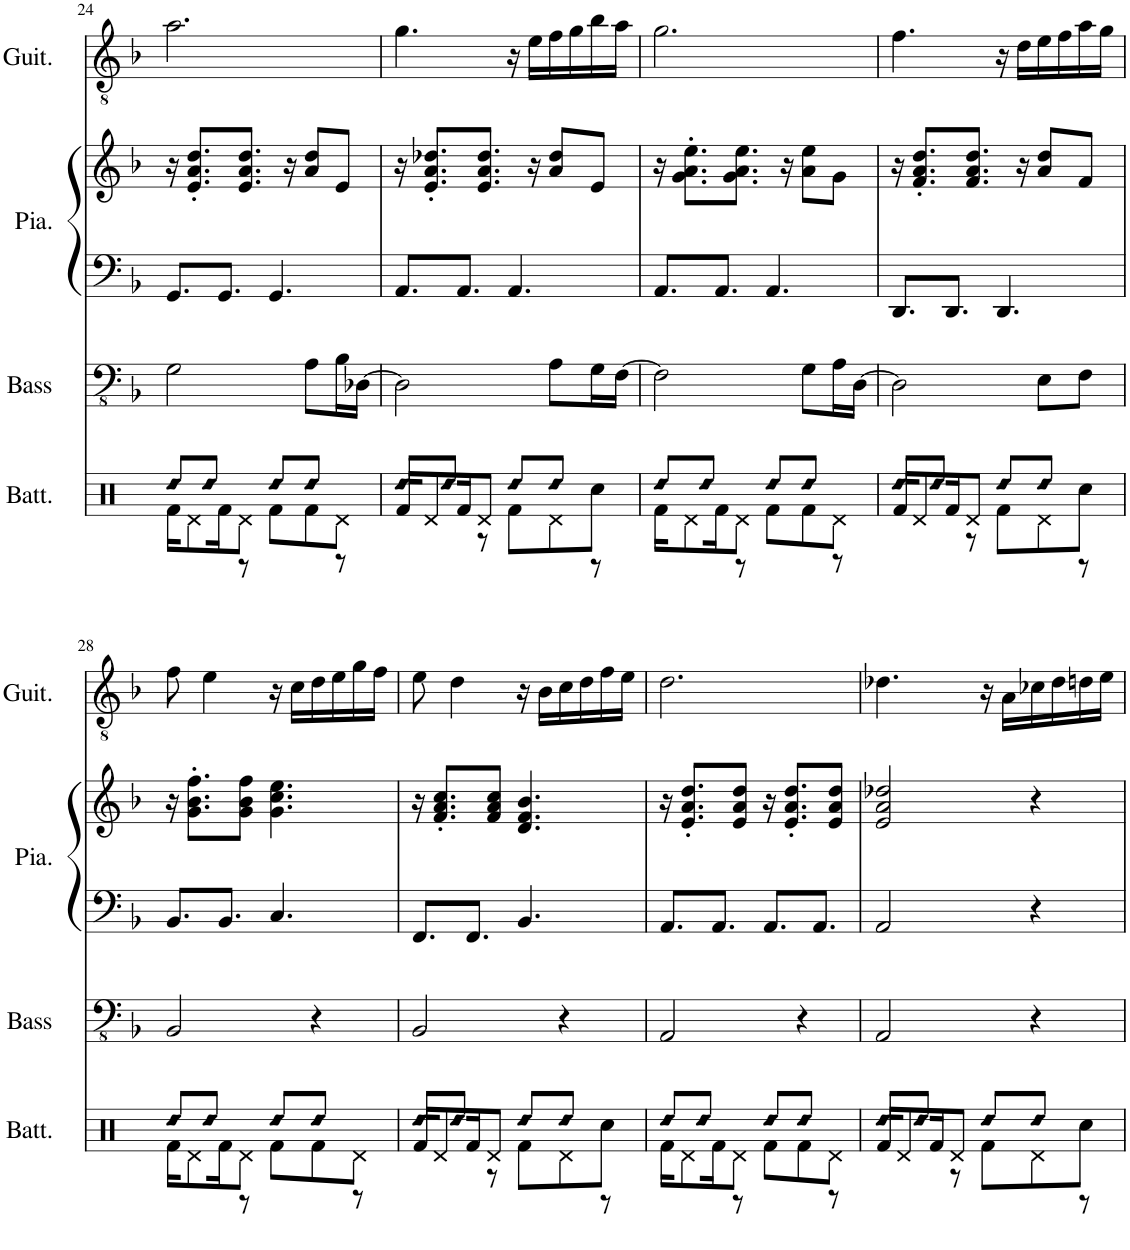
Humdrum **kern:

**kern	**kern	**kern	**kern	**kern
*part4	*part3	*part2	*part2	*part1
*staff5	*staff4	*staff3	*staff2	*staff1
*I"Batterie	*I"Basse acoustique	*I"Piano	*	*I"Guitare acoustique
*I'Batt.	*I'Bass	*I'Pia.	*	*I'Guit.
!!LO:PB:g=z
*clefX	*clefFv4	*clefF4	*clefG2	*clefGv2
*k[]	*k[b-]	*k[b-]	*k[b-]	*k[b-]
*M6/8	*M6/8	*M6/8	*M6/8	*M6/8
=24	=24	=24	=24	=24
*^	*	*	*	*
!	!LO:N:head=diamond	!	!	!	!
16Rf\KL	8Rdd/L	2GG\	8.GG/L	16r	2.a\
8Rd\	.	.	.	8.e/' 8.a/' 8.dd/'L	.
!	!LO:N:head=diamond	!	!	!	!
.	8Rdd/J	.	.	.	.
16Rf\K	.	.	8.GG/J	.	.
8Rd\J	8r	.	.	8.e/ 8.a/ 8.dd/J	.
!	!LO:N:head=diamond	!	!	!	!
8Rf\L	8Rdd/L	.	4.GG/	.	.
.	.	.	.	16r	.
!	!LO:N:head=diamond	!	!	!	!
8Rf\	8Rdd/J	8AA\L	.	8a/ 8dd/L	.
8Rd\J	8r	16BB-\L	.	8e/J	.
.	.	[16DD-X\JJ	.	.	.
=25	=25	=25	=25	=25	=25
!	!LO:N:head=diamond	!	!	!	!
16Rf/KL	8Rdd/L	2DD-\]	8.AA/L	16r	4.g\
8Rd/	.	.	.	8.e/' 8.a/' 8.dd-X/'L	.
!	!LO:N:head=diamond	!	!	!	!
.	8Rdd/J	.	.	.	.
16Rf/K	.	.	8.AA/J	.	.
8Rd/J	8r	.	.	8.e/ 8.a/ 8.dd-/J	.
!	!LO:N:head=diamond	!	!	!	!
8Rf\L	8Rdd/L	.	4.AA/	.	16r
.	.	.	.	16r	16e\LL
!	!LO:N:head=diamond	!	!	!	!
8Rd\	8Rdd/J	8AA\L	.	8a/ 8dd-/L	16f\
.	.	.	.	.	16g\
8Rcc\J	8r	16GG\L	.	8e/J	16b-\
.	.	[16FF\JJ	.	.	16a\JJ
=26	=26	=26	=26	=26	=26
!	!LO:N:head=diamond	!	!	!	!
16Rf\KL	8Rdd/L	2FF\]	8.AA/L	16r	2.g\
8Rd\	.	.	.	8.g\' 8.a\' 8.ee\'L	.
!	!LO:N:head=diamond	!	!	!	!
.	8Rdd/J	.	.	.	.
16Rf\K	.	.	8.AA/J	.	.
8Rd\J	8r	.	.	8.g\ 8.a\ 8.ee\J	.
!	!LO:N:head=diamond	!	!	!	!
8Rf\L	8Rdd/L	.	4.AA/	.	.
.	.	.	.	16r	.
!	!LO:N:head=diamond	!	!	!	!
8Rf\	8Rdd/J	8GG\L	.	8a\ 8ee\L	.
8Rd\J	8r	16AA\L	.	8g\J	.
.	.	[16DD\JJ	.	.	.
=27	=27	=27	=27	=27	=27
!	!LO:N:head=diamond	!	!	!	!
16Rf/KL	8Rdd/L	2DD\]	8.DD/L	16r	4.f\
8Rd/	.	.	.	8.f/' 8.a/' 8.dd/'L	.
!	!LO:N:head=diamond	!	!	!	!
.	8Rdd/J	.	.	.	.
16Rf/K	.	.	8.DD/J	.	.
8Rd/J	8r	.	.	8.f/ 8.a/ 8.dd/J	.
!	!LO:N:head=diamond	!	!	!	!
8Rf\L	8Rdd/L	.	4.DD/	.	16r
.	.	.	.	16r	16d\LL
!	!LO:N:head=diamond	!	!	!	!
8Rd\	8Rdd/J	8EE\L	.	8a/ 8dd/L	16e\
.	.	.	.	.	16f\
8Rcc\J	8r	8FF\J	.	8f/J	16a\
.	.	.	.	.	16g\JJ
!!LO:LB:g=z
=28	=28	=28	=28	=28	=28
!	!LO:N:head=diamond	!	!	!	!
16Rf\KL	8Rdd/L	2BBB-/	8.BB-/L	16r	8f\
8Rd\	.	.	.	8.g\' 8.b-\' 8.ff\'L	.
!	!LO:N:head=diamond	!	!	!	!
.	8Rdd/J	.	.	.	4e\
16Rf\K	.	.	8.BB-/J	.	.
8Rd\J	8r	.	.	8g\ 8b-\ 8ff\J	.
!	!LO:N:head=diamond	!	!	!	!
8Rf\L	8Rdd/L	.	4.C/	4.g\ 4.cc\ 4.ee\	16r
.	.	.	.	.	16c\LL
!	!LO:N:head=diamond	!	!	!	!
8Rf\	8Rdd/J	4r	.	.	16d\
.	.	.	.	.	16e\
8Rd\J	8r	.	.	.	16g\
.	.	.	.	.	16f\JJ
=29	=29	=29	=29	=29	=29
!	!LO:N:head=diamond	!	!	!	!
16Rf/KL	8Rdd/L	2BBB-/	8.FF/L	16r	8e\
8Rd/	.	.	.	8.f/' 8.a/' 8.cc/'L	.
!	!LO:N:head=diamond	!	!	!	!
.	8Rdd/J	.	.	.	4d\
16Rf/K	.	.	8.FF/J	.	.
8Rd/J	8r	.	.	8f/ 8a/ 8cc/J	.
!	!LO:N:head=diamond	!	!	!	!
8Rf\L	8Rdd/L	.	4.BB-/	4.d/ 4.f/ 4.b-/	16r
.	.	.	.	.	16B-\LL
!	!LO:N:head=diamond	!	!	!	!
8Rd\	8Rdd/J	4r	.	.	16c\
.	.	.	.	.	16d\
8Rcc\J	8r	.	.	.	16f\
.	.	.	.	.	16e\JJ
=30	=30	=30	=30	=30	=30
!	!LO:N:head=diamond	!	!	!	!
16Rf\KL	8Rdd/L	2AAA/	8.AA/L	16r	2.d\
8Rd\	.	.	.	8.e/' 8.a/' 8.dd/'L	.
!	!LO:N:head=diamond	!	!	!	!
.	8Rdd/J	.	.	.	.
16Rf\K	.	.	8.AA/J	.	.
8Rd\J	8r	.	.	8e/ 8a/ 8dd/J	.
!	!LO:N:head=diamond	!	!	!	!
8Rf\L	8Rdd/L	.	8.AA/L	16r	.
.	.	.	.	8.e/' 8.a/' 8.dd/'L	.
!	!LO:N:head=diamond	!	!	!	!
8Rf\	8Rdd/J	4r	.	.	.
.	.	.	8.AA/J	.	.
8Rd\J	8r	.	.	8e/ 8a/ 8dd/J	.
=31	=31	=31	=31	=31	=31
!	!LO:N:head=diamond	!	!	!	!
16Rf/KL	8Rdd/L	2AAA/	2AA/	2e/ 2a/ 2dd-X/	4.d-X\
8Rd/	.	.	.	.	.
!	!LO:N:head=diamond	!	!	!	!
.	8Rdd/J	.	.	.	.
16Rf/K	.	.	.	.	.
8Rd/J	8r	.	.	.	.
!	!LO:N:head=diamond	!	!	!	!
8Rf\L	8Rdd/L	.	.	.	16r
.	.	.	.	.	16A\LL
!	!LO:N:head=diamond	!	!	!	!
8Rd\	8Rdd/J	4r	4r	4r	16c-X\
.	.	.	.	.	16d-\
8Rcc\J	8r	.	.	.	16dn\
.	.	.	.	.	16e\JJ
*v	*v	*	*	*	*
=	=	=	=	=
*-	*-	*-	*-	*-
